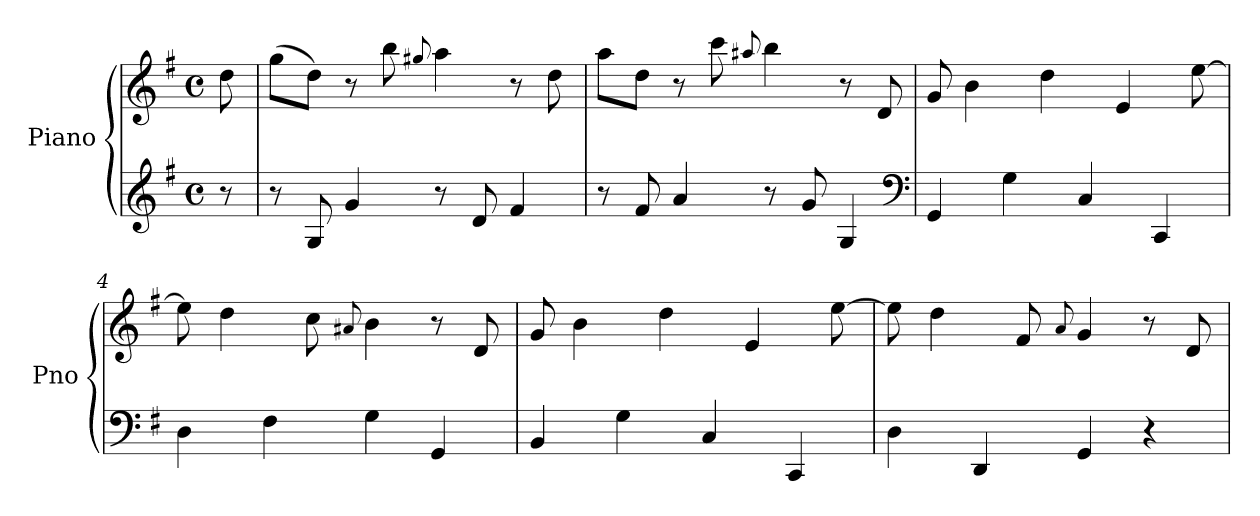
**kern	**kern
*part2	*part1
*staff2	*staff1
*I"Piano	*
*I'Pno	*
*clefG2	*clefG2
*k[f#]	*k[f#]
*M4/4	*M4/4
*met(c)	*met(c)
=	=
8r	8dd\
=1	=1
8r	(>8gg\L
8G/	8dd\J)
4g/	8r
.	8bb\
.	8qqgg#X/
8r	4aa\
8d/	.
4f#/	8r
.	8dd\
=2	=2
8r	8aa\L
8f#/	8dd\J
4a/	8r
.	8ccc\
.	8qqaa#X/
8r	4bb\
8g/	.
4G/	8r
.	8d/
*clefF4	*
=3	=3
4GG/	8g/
.	4b\
4G\	.
.	4dd\
4C/	.
.	4e/
4CC/	.
.	[8ee\
=4	=4
4D\	8ee\]
.	4dd\
4F#\	.
.	8cc\
.	8qqa#X/
4G\	4b\
4GG/	8r
.	8d/
!!LO:LB:g=z
=5	=5
4BB/	8g/
.	4b\
4G\	.
.	4dd\
4C/	.
.	4e/
4CC/	.
.	[8ee\
=6	=6
4D\	8ee\]
.	4dd\
4DD/	.
.	8f#/
.	8qqa/
4GG/	4g/
4r	8r
.	8d/
=	=
*-	*-
